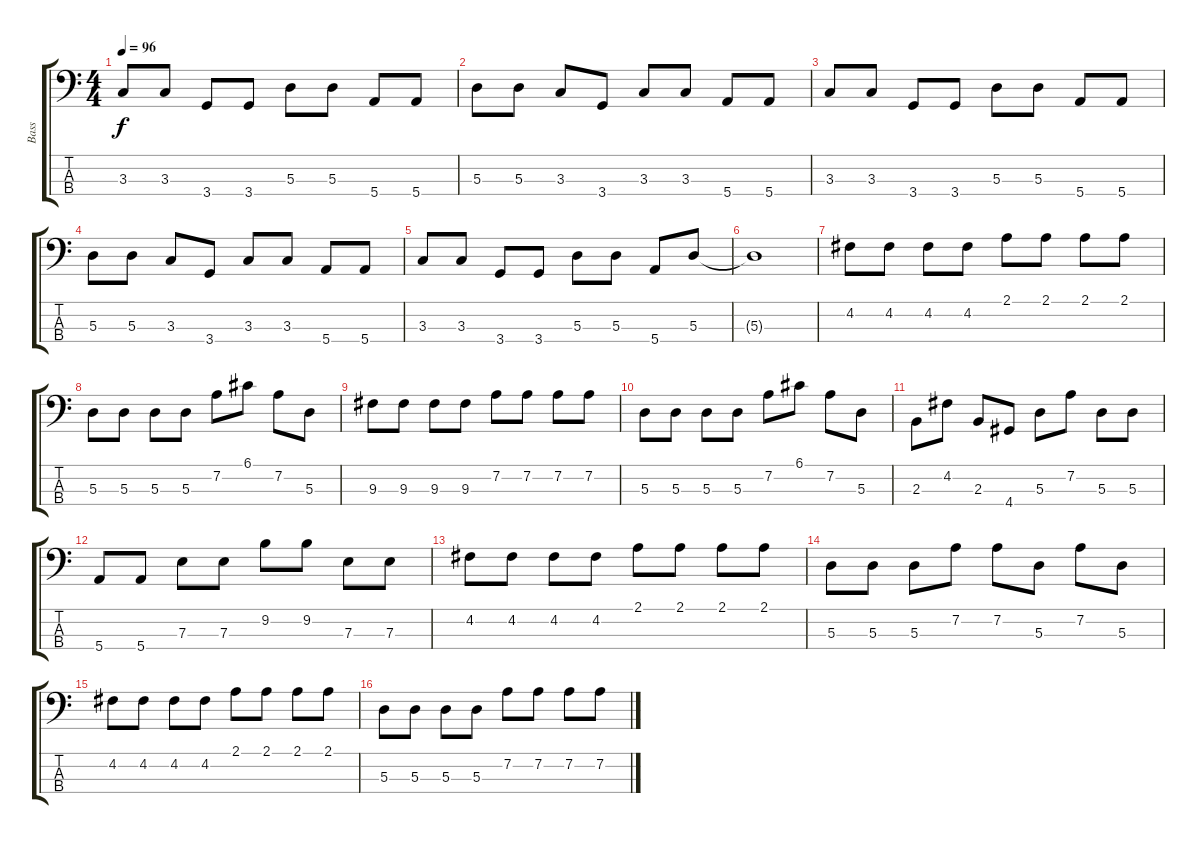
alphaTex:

\track ("Bass" "Bass") {instrument electricbassfinger}
\staff {score tabs}
\tuning (G2 D2 A1 E1) {hide}
\ts (4 4)
\tempo 96
\clef f4
\ks c
3.3.8{dy f} 3.3.8 3.4.8 3.4.8 5.3.8 5.3.8 5.4.8 5.4.8 |
5.3.8 5.3.8 3.3.8 3.4.8 3.3.8 3.3.8 5.4.8 5.4.8 |
3.3.8 3.3.8 3.4.8 3.4.8 5.3.8 5.3.8 5.4.8 5.4.8 |
5.3.8 5.3.8 3.3.8 3.4.8 3.3.8 3.3.8 5.4.8 5.4.8 |
3.3.8 3.3.8 3.4.8 3.4.8 5.3.8 5.3.8 5.4.8 5.3.8 |
5.3{t}.1 |
4.2.8 4.2.8 4.2.8 4.2.8 2.1.8 2.1.8 2.1.8 2.1.8 |
5.3.8 5.3.8 5.3.8 5.3.8 7.2.8 6.1.8 7.2.8 5.3.8 |
9.3.8 9.3.8 9.3.8 9.3.8 7.2.8 7.2.8 7.2.8 7.2.8 |
5.3.8 5.3.8 5.3.8 5.3.8 7.2.8 6.1.8 7.2.8 5.3.8 |
2.3.8 4.2.8 2.3.8 4.4.8 5.3.8 7.2.8 5.3.8 5.3.8 |
5.4.8 5.4.8 7.3.8 7.3.8 9.2.8 9.2.8 7.3.8 7.3.8 |
4.2.8 4.2.8 4.2.8 4.2.8 2.1.8 2.1.8 2.1.8 2.1.8 |
5.3.8 5.3.8 5.3.8 7.2.8 7.2.8 5.3.8 7.2.8 5.3.8 |
4.2.8 4.2.8 4.2.8 4.2.8 2.1.8 2.1.8 2.1.8 2.1.8 |
5.3.8 5.3.8 5.3.8 5.3.8 7.2.8 7.2.8 7.2.8 7.2.8
